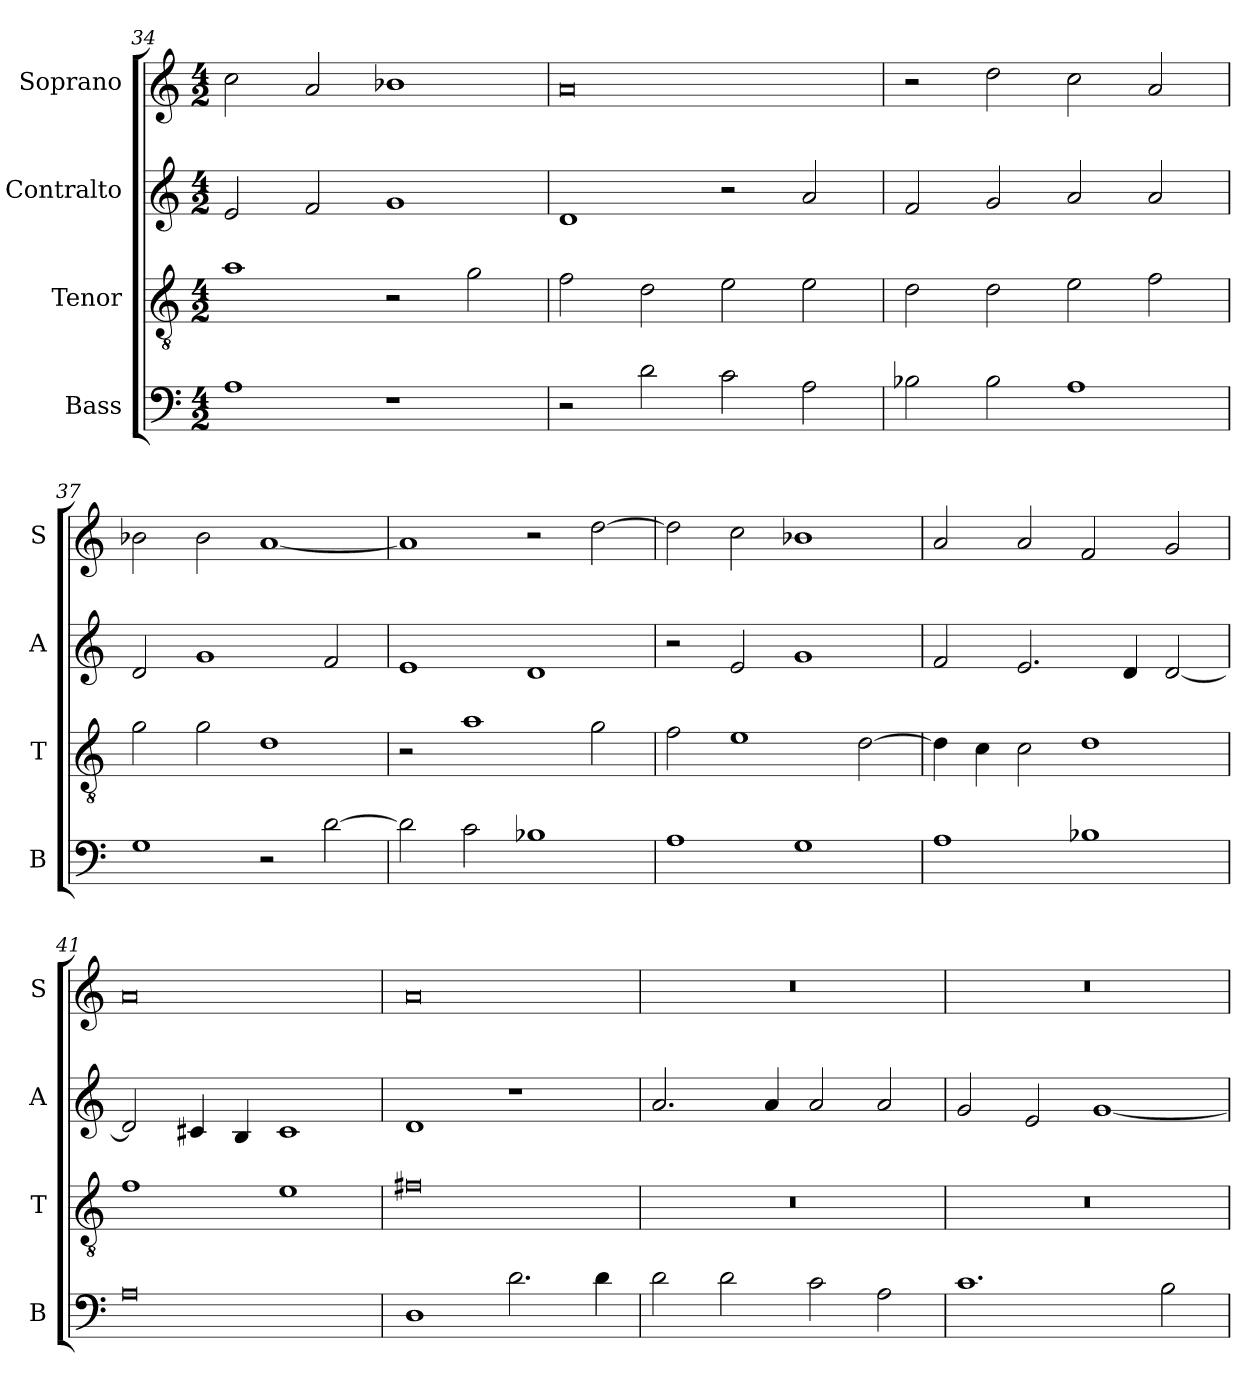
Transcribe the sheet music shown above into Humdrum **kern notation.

**kern	**kern	**kern	**kern
*part4	*part3	*part2	*part1
*staff4	*staff3	*staff2	*staff1
*I"Bass	*I"Tenor	*I"Contralto	*I"Soprano
*I'B	*I'T	*I'A	*I'S
*clefF4	*clefGv2	*clefG2	*clefG2
*k[]	*k[]	*k[]	*k[]
*D:dor	*D:dor	*D:dor	*D:dor
*M4/2	*M4/2	*M4/2	*M4/2
=34	=34	=34	=34
1A	1a	2e	2cc
.	.	2f	2a
1r	2r	1g	1b-X
.	2g	.	.
=35	=35	=35	=35
2r	2f	1d	0a
2d	2d	.	.
2c	2e	2r	.
2A	2e	2a	.
=36	=36	=36	=36
2B-X	2d	2f	2r
2B-	2d	2g	2dd
1A	2e	2a	2cc
.	2f	2a	2a
=37	=37	=37	=37
1G	2g	2d	2b-X
.	2g	1g	2b-
2r	1d	.	[1a
[2d	.	2f	.
=38	=38	=38	=38
2d]	2r	1e	1a]
2c	1a	.	.
1B-X	.	1d	2r
.	2g	.	[2dd
=39	=39	=39	=39
1A	2f	2r	2dd]
.	1e	2e	2cc
1G	.	1g	1b-X
.	[2d	.	.
=40	=40	=40	=40
1A	4d]	2f	2a
.	4c	.	.
.	2c	2.e	2a
1B-X	1d	.	2f
.	.	4d	.
.	.	[2d	2g
=41	=41	=41	=41
0A	1f	2d]	0a
.	.	4c#X	.
.	.	4B	.
.	1e	1c#	.
=42	=42	=42	=42
1D	0f#X	1d	0a
2.d	.	1r	.
4d	.	.	.
=43	=43	=43	=43
2d	0r	2.a	0r
2d	.	.	.
.	.	4a	.
2c	.	2a	.
2A	.	2a	.
=44	=44	=44	=44
1.c	0r	2g	0r
.	.	2e	.
.	.	[1g	.
2B	.	.	.
=	=	=	=
*-	*-	*-	*-
